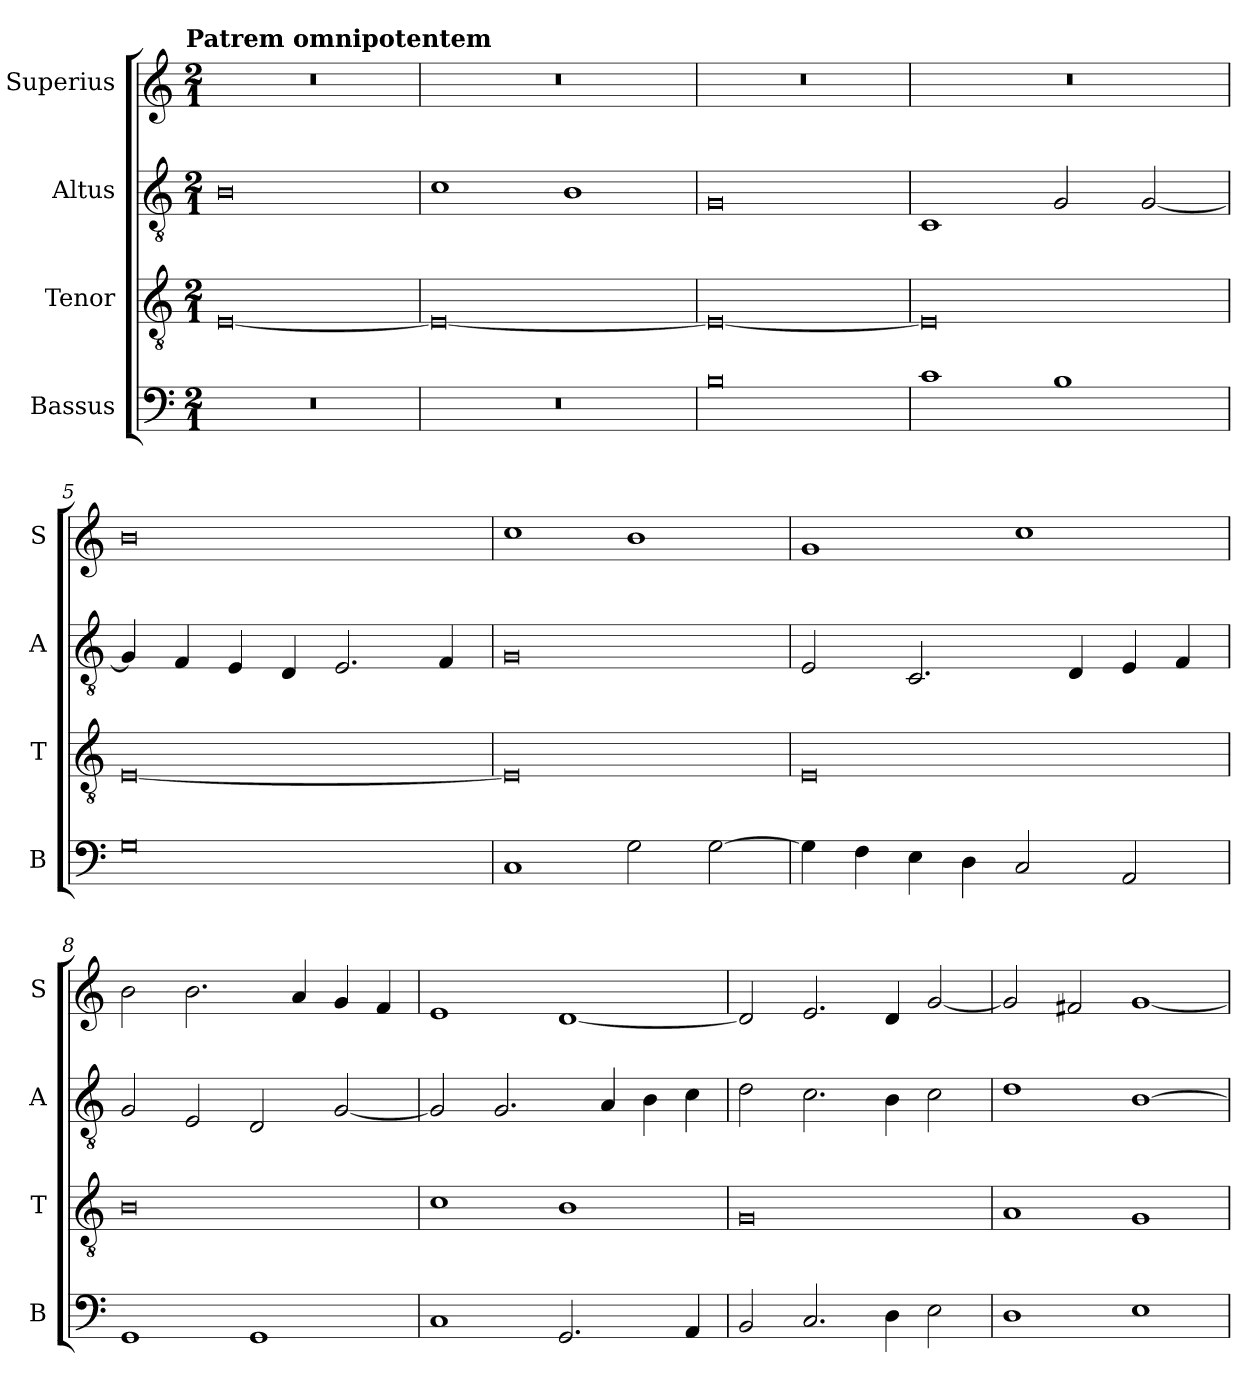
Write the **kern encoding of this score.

**kern	**kern	**kern	**kern
*part4	*part3	*part2	*part1
*staff4	*staff3	*staff2	*staff1
*I"Bassus	*I"Tenor	*I"Altus	*I"Superius
*I'B	*I'T	*I'A	*I'S
*clefF4	*clefGv2	*clefGv2	*clefG2
*k[]	*k[]	*k[]	*k[]
!!LO:TX:omd:t=Patrem omnipotentem
*M2/1	*M2/1	*M2/1	*M2/1
=1	=1	=1	=1
0r	[0E	0B	0r
=2	=2	=2	=2
0r	0E_	1c	0r
.	.	1B	.
=3	=3	=3	=3
0B	0E_	0G	0r
=4	=4	=4	=4
1c	0E]	1C	0r
1B	.	2G	.
.	.	[2G	.
=5	=5	=5	=5
0G	[0E	4G]	0b
.	.	4F	.
.	.	4E	.
.	.	4D	.
.	.	2.E	.
.	.	4F	.
=6	=6	=6	=6
1C	0E]	0G	1cc
2G	.	.	1b
[2G	.	.	.
=7	=7	=7	=7
4G]	0E	2E	1g
4F	.	.	.
4E	.	2.C	.
4D	.	.	.
2C	.	.	1cc
.	.	4D	.
2AA	.	4E	.
.	.	4F	.
=8	=8	=8	=8
1GG	0B	2G	2b
.	.	2E	2.b
1GG	.	2D	.
.	.	.	4a
.	.	[2G	4g
.	.	.	4f
=9	=9	=9	=9
1C	1c	2G]	1e
.	.	2.G	.
2.GG	1B	.	[1d
.	.	4A	.
.	.	4B	.
4AA	.	4c	.
=10	=10	=10	=10
2BB	0G	2d	2d]
2.C	.	2.c	2.e
4D	.	4B	4d
2E	.	2c	[2g
=11	=11	=11	=11
1D	1A	1d	2g]
.	.	.	2f#X
1E	1G	[1B	[1g
=	=	=	=
*-	*-	*-	*-
